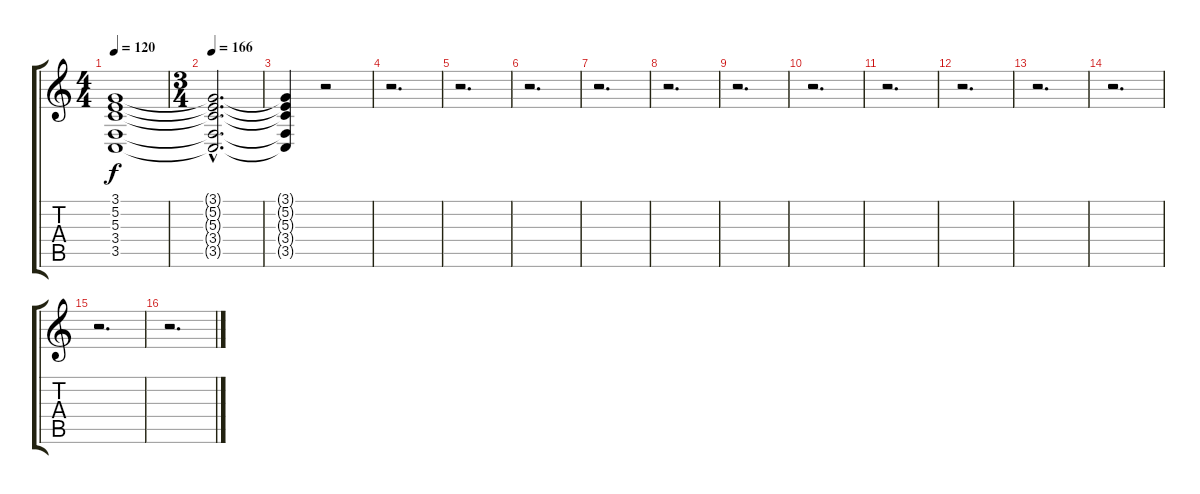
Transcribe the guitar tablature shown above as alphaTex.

\track "" {instrument stringensemble1}
\staff {score tabs}
\tuning (E4 B3 G3 D3 A2 E2) {hide}
\ts (4 4)
\tempo 120
\clef g2
\ks c
(3.1{t} 5.2{t} 5.3{t} 3.4{t} 3.5{t}).1{dy f} |
\ts (3 4)
\tempo 166
(3.1{hac t} 5.2{hac t} 5.3{hac t} 3.4{hac t} 3.5{hac t}).2{d} |
(3.1{t} 5.2{t} 5.3{t} 3.4{t} 3.5{t}).4 r.2 |
r.2{d} |
r.2{d} |
r.2{d} |
r.2{d} |
r.2{d} |
r.2{d} |
r.2{d} |
r.2{d} |
r.2{d} |
r.2{d} |
r.2{d} |
r.2{d} |
r.2{d}
